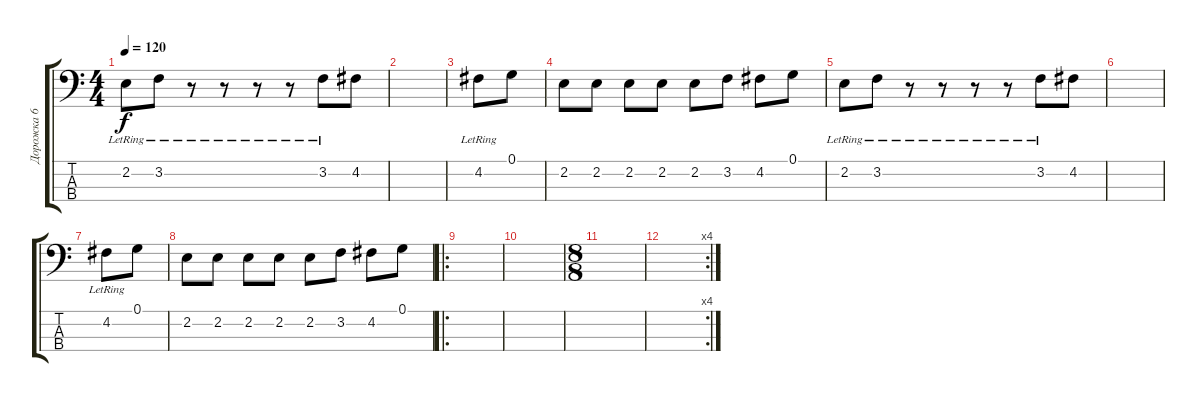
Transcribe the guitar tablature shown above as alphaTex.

\track ("Дорожка 6" "Дорожка 6") {instrument electricbassfinger}
\staff {score tabs}
\tuning (G2 D2 A1 E1) {hide}
\ts (4 4)
\tempo 120
\clef f4
\ks c
2.2{lr}.8{dy f instrument electricbassfinger} 3.2{lr}.8 r.8 r.8 r.8 r.8 3.2{lr}.8 4.2.8 |
|
4.2{lr}.8 0.1.8 |
2.2.8 2.2.8 2.2.8 2.2.8 2.2.8 3.2.8 4.2.8 0.1.8 |
2.2{lr}.8 3.2{lr}.8 r.8 r.8 r.8 r.8 3.2{lr}.8 4.2.8 |
|
4.2{lr}.8 0.1.8 |
2.2.8 2.2.8 2.2.8 2.2.8 2.2.8 3.2.8 4.2.8 0.1.8 |
\ro
|
|
\ts (8 8)
|
\rc 4
